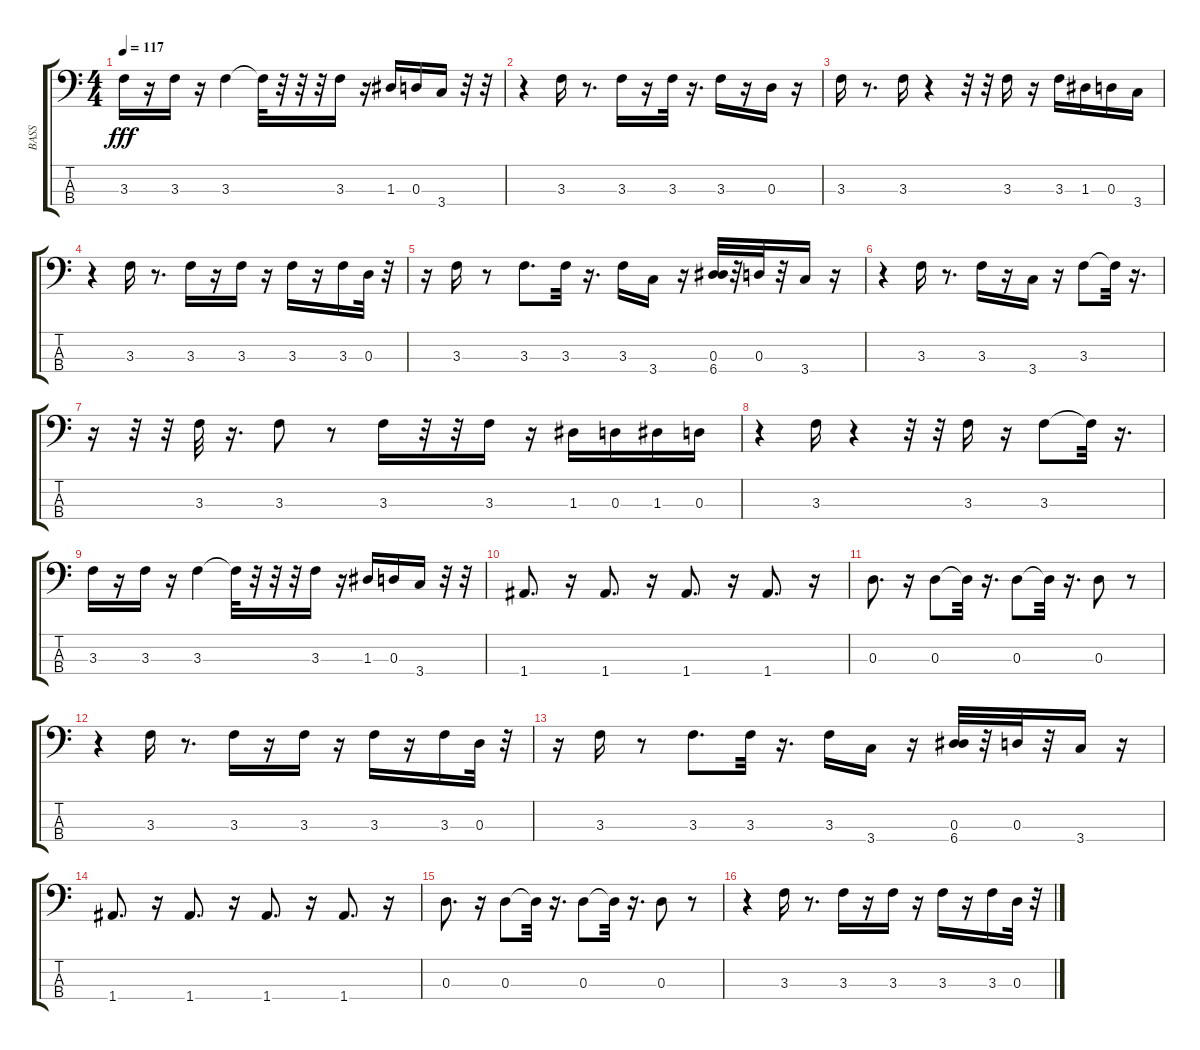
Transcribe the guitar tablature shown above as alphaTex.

\track ("BASS" "BASS") {instrument electricbassfinger}
\staff {score tabs}
\tuning (E4 G2 D2 A1) {hide}
\ts (4 4)
\tempo 117
\clef f4
\ks c
3.3.16{dy fff} r.16 3.3.16 r.16 3.3.4 3.3{t}.32 r.32 r.32 r.32 3.3.16 r.16 1.3.16 0.3.16 3.4.16 r.32 r.32 |
r.4 3.3.16 r.8{d} 3.3.16 r.16 3.3.32 r.16{d} 3.3.16 r.16 0.3.16 r.16 |
3.3.16 r.8{d} 3.3.16 r.4 r.32 r.32 3.3.16 r.16 3.3.16 1.3.16 0.3.16 3.4.16 |
r.4 3.3.16 r.8{d} 3.3.16 r.16 3.3.16 r.16 3.3.16 r.16 3.3.16 0.3.32 r.32 |
r.16 3.3.16 r.8 3.3.8{d} 3.3.32 r.16{d} 3.3.16 3.4.16 r.16 (0.3 6.4).32 r.32 0.3.32 r.32 3.4.16 r.16 |
r.4 3.3.16 r.8{d} 3.3.16 r.16 3.4.16 r.16 3.3.8 3.3{t}.32 r.16{d} |
r.16 r.32 r.32 3.3.32 r.16{d} 3.3.8 r.8 3.3.16 r.32 r.32 3.3.16 r.16 1.3.16 0.3.16 1.3.16 0.3.16 |
r.4 3.3.16 r.4 r.32 r.32 3.3.16 r.16 3.3.8 3.3{t}.32 r.16{d} |
3.3.16 r.16 3.3.16 r.16 3.3.4 3.3{t}.32 r.32 r.32 r.32 3.3.16 r.16 1.3.16 0.3.16 3.4.16 r.32 r.32 |
1.4.8{d} r.16 1.4.8{d} r.16 1.4.8{d} r.16 1.4.8{d} r.16 |
0.3.8{d} r.16 0.3.8 0.3{t}.32 r.16{d} 0.3.8 0.3{t}.32 r.16{d} 0.3.8 r.8 |
r.4 3.3.16 r.8{d} 3.3.16 r.16 3.3.16 r.16 3.3.16 r.16 3.3.16 0.3.32 r.32 |
r.16 3.3.16 r.8 3.3.8{d} 3.3.32 r.16{d} 3.3.16 3.4.16 r.16 (0.3 6.4).32 r.32 0.3.32 r.32 3.4.16 r.16 |
1.4.8{d} r.16 1.4.8{d} r.16 1.4.8{d} r.16 1.4.8{d} r.16 |
0.3.8{d} r.16 0.3.8 0.3{t}.32 r.16{d} 0.3.8 0.3{t}.32 r.16{d} 0.3.8 r.8 |
r.4 3.3.16 r.8{d} 3.3.16 r.16 3.3.16 r.16 3.3.16 r.16 3.3.16 0.3.32 r.32
